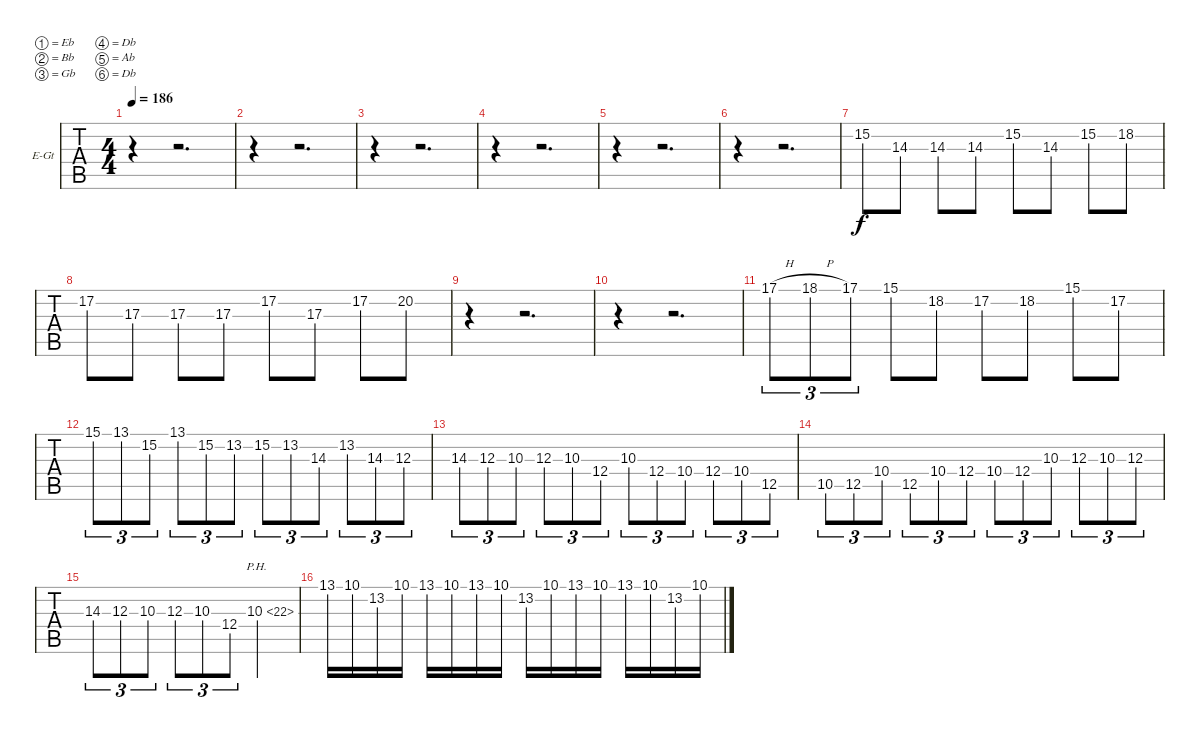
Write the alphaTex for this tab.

\bracketExtendMode groupsimilarinstruments
\firstSystemTrackNameOrientation horizontal
\otherSystemsTrackNameOrientation horizontal
\track ("Solo Guitar" "E-Gt") {instrument distortionguitar}
\staff {tabs}
\tuning (Eb4 Bb3 Gb3 Db3 Ab2 Db2)
\ts (4 4)
\tempo 186
\clef g2
\ks db
r.4{dy f} r.2{d} |
r.4 r.2{d} |
r.4 r.2{d} |
r.4 r.2{d} |
r.4 r.2{d} |
r.4 r.2{d} |
15.2.8 14.3.8 14.3.8 14.3.8 15.2.8 14.3.8 15.2.8 18.2.8 |
17.2.8 17.3.8 17.3.8 17.3.8 17.2.8 17.3.8 17.2.8 20.2.8 |
r.4 r.2{d} |
r.4 r.2{d} |
17.1{h}.8{tu (3 2)} 18.1{h}.8{tu (3 2)} 17.1.8{tu (3 2)} 15.1.8 18.2.8 17.2.8 18.2.8 15.1.8 17.2.8 |
15.1.8{tu (3 2)} 13.1.8{tu (3 2)} 15.2.8{tu (3 2)} 13.1.8{tu (3 2)} 15.2.8{tu (3 2)} 13.2.8{tu (3 2)} 15.2.8{tu (3 2)} 13.2.8{tu (3 2)} 14.3.8{tu (3 2)} 13.2.8{tu (3 2)} 14.3.8{tu (3 2)} 12.3.8{tu (3 2)} |
14.3.8{tu (3 2)} 12.3.8{tu (3 2)} 10.3.8{tu (3 2)} 12.3.8{tu (3 2)} 10.3.8{tu (3 2)} 12.4.8{tu (3 2)} 10.3.8{tu (3 2)} 12.4.8{tu (3 2)} 10.4.8{tu (3 2)} 12.4.8{tu (3 2)} 10.4.8{tu (3 2)} 12.5.8{tu (3 2)} |
10.5.8{tu (3 2)} 12.5.8{tu (3 2)} 10.4.8{tu (3 2)} 12.5.8{tu (3 2)} 10.4.8{tu (3 2)} 12.4.8{tu (3 2)} 10.4.8{tu (3 2)} 12.4.8{tu (3 2)} 10.3.8{tu (3 2)} 12.3.8{tu (3 2)} 10.3.8{tu (3 2)} 12.3.8{tu (3 2)} |
14.3.8{tu (3 2)} 12.3.8{tu (3 2)} 10.3.8{tu (3 2)} 12.3.8{tu (3 2)} 10.3.8{tu (3 2)} 12.4.8{tu (3 2)} 10.3{ph 12}.2 |
13.1.16 10.1.16 13.2.16 10.1.16 13.1.16 10.1.16 13.1.16 10.1.16 13.2.16 10.1.16 13.1.16 10.1.16 13.1.16 10.1.16 13.2.16 10.1.16
